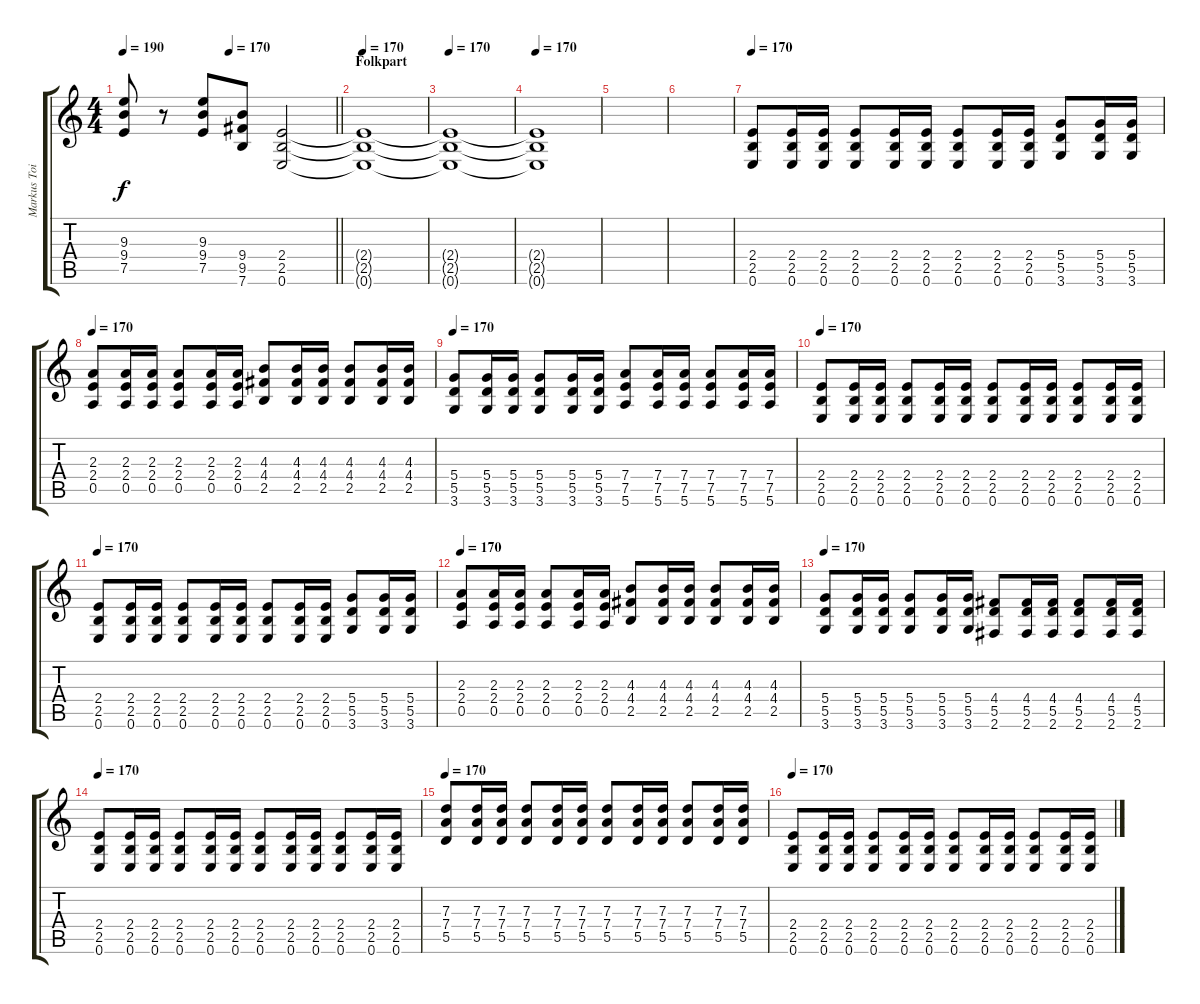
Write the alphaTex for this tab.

\track ("Markus Toivonen" "Markus Toi") {instrument distortionguitar}
\staff {score tabs}
\tuning (E4 B3 G3 D3 A2 E2) {hide}
\ts (4 4)
\tempo 190
\tempo (170 0.5)
\clef g2
\barLineRight lightlight
\ks c
(9.3 9.4 7.5).8{dy f} r.8 (9.3 9.4 7.5).8 (9.4 9.5 7.6).8 (2.4 2.5 0.6).2{volume 1} |
\section ("" "Folkpart")
\tempo 170
(2.4{t} 2.5{t} 0.6{t}).1 |
\tempo 170
(2.4{t} 2.5{t} 0.6{t}).1 |
\tempo 170
(2.4{t} 2.5{t} 0.6{t}).1 |
|
|
\tempo 170
(2.4 2.5 0.6).8{volume 12 instrument acousticguitarsteel} (2.4 2.5 0.6).16 (2.4 2.5 0.6).16 (2.4 2.5 0.6).8 (2.4 2.5 0.6).16 (2.4 2.5 0.6).16 (2.4 2.5 0.6).8 (2.4 2.5 0.6).16 (2.4 2.5 0.6).16 (5.4 5.5 3.6).8 (5.4 5.5 3.6).16 (5.4 5.5 3.6).16 |
\tempo 170
(2.3 2.4 0.5).8{instrument acousticguitarsteel} (2.3 2.4 0.5).16 (2.3 2.4 0.5).16 (2.3 2.4 0.5).8 (2.3 2.4 0.5).16 (2.3 2.4 0.5).16 (4.3 4.4 2.5).8 (4.3 4.4 2.5).16 (4.3 4.4 2.5).16 (4.3 4.4 2.5).8 (4.3 4.4 2.5).16 (4.3 4.4 2.5).16 |
\tempo 170
(5.4 5.5 3.6).8{instrument acousticguitarsteel} (5.4 5.5 3.6).16 (5.4 5.5 3.6).16 (5.4 5.5 3.6).8 (5.4 5.5 3.6).16 (5.4 5.5 3.6).16 (7.4 7.5 5.6).8 (7.4 7.5 5.6).16 (7.4 7.5 5.6).16 (7.4 7.5 5.6).8 (7.4 7.5 5.6).16 (7.4 7.5 5.6).16 |
\tempo 170
(2.4 2.5 0.6).8{volume 12 instrument acousticguitarsteel} (2.4 2.5 0.6).16 (2.4 2.5 0.6).16 (2.4 2.5 0.6).8 (2.4 2.5 0.6).16 (2.4 2.5 0.6).16 (2.4 2.5 0.6).8 (2.4 2.5 0.6).16 (2.4 2.5 0.6).16 (2.4 2.5 0.6).8 (2.4 2.5 0.6).16 (2.4 2.5 0.6).16 |
\tempo 170
(2.4 2.5 0.6).8{volume 12 instrument acousticguitarsteel} (2.4 2.5 0.6).16 (2.4 2.5 0.6).16 (2.4 2.5 0.6).8 (2.4 2.5 0.6).16 (2.4 2.5 0.6).16 (2.4 2.5 0.6).8 (2.4 2.5 0.6).16 (2.4 2.5 0.6).16 (5.4 5.5 3.6).8 (5.4 5.5 3.6).16 (5.4 5.5 3.6).16 |
\tempo 170
(2.3 2.4 0.5).8{instrument acousticguitarsteel} (2.3 2.4 0.5).16 (2.3 2.4 0.5).16 (2.3 2.4 0.5).8 (2.3 2.4 0.5).16 (2.3 2.4 0.5).16 (4.3 4.4 2.5).8 (4.3 4.4 2.5).16 (4.3 4.4 2.5).16 (4.3 4.4 2.5).8 (4.3 4.4 2.5).16 (4.3 4.4 2.5).16 |
\tempo 170
(5.4 5.5 3.6).8{instrument acousticguitarsteel} (5.4 5.5 3.6).16 (5.4 5.5 3.6).16 (5.4 5.5 3.6).8 (5.4 5.5 3.6).16 (5.4 5.5 3.6).16 (4.4 5.5 2.6).8 (4.4 5.5 2.6).16 (4.4 5.5 2.6).16 (4.4 5.5 2.6).8 (4.4 5.5 2.6).16 (4.4 5.5 2.6).16 |
\tempo 170
(2.4 2.5 0.6).8{volume 12 instrument acousticguitarsteel} (2.4 2.5 0.6).16 (2.4 2.5 0.6).16 (2.4 2.5 0.6).8 (2.4 2.5 0.6).16 (2.4 2.5 0.6).16 (2.4 2.5 0.6).8 (2.4 2.5 0.6).16 (2.4 2.5 0.6).16 (2.4 2.5 0.6).8 (2.4 2.5 0.6).16 (2.4 2.5 0.6).16 |
\tempo 170
(7.3 7.4 5.5).8{instrument acousticguitarsteel} (7.3 7.4 5.5).16 (7.3 7.4 5.5).16 (7.3 7.4 5.5).8 (7.3 7.4 5.5).16 (7.3 7.4 5.5).16 (7.3 7.4 5.5).8 (7.3 7.4 5.5).16 (7.3 7.4 5.5).16 (7.3 7.4 5.5).8 (7.3 7.4 5.5).16 (7.3 7.4 5.5).16 |
\tempo 170
(2.4 2.5 0.6).8{volume 12 instrument acousticguitarsteel} (2.4 2.5 0.6).16 (2.4 2.5 0.6).16 (2.4 2.5 0.6).8 (2.4 2.5 0.6).16 (2.4 2.5 0.6).16 (2.4 2.5 0.6).8 (2.4 2.5 0.6).16 (2.4 2.5 0.6).16 (2.4 2.5 0.6).8 (2.4 2.5 0.6).16 (2.4 2.5 0.6).16
